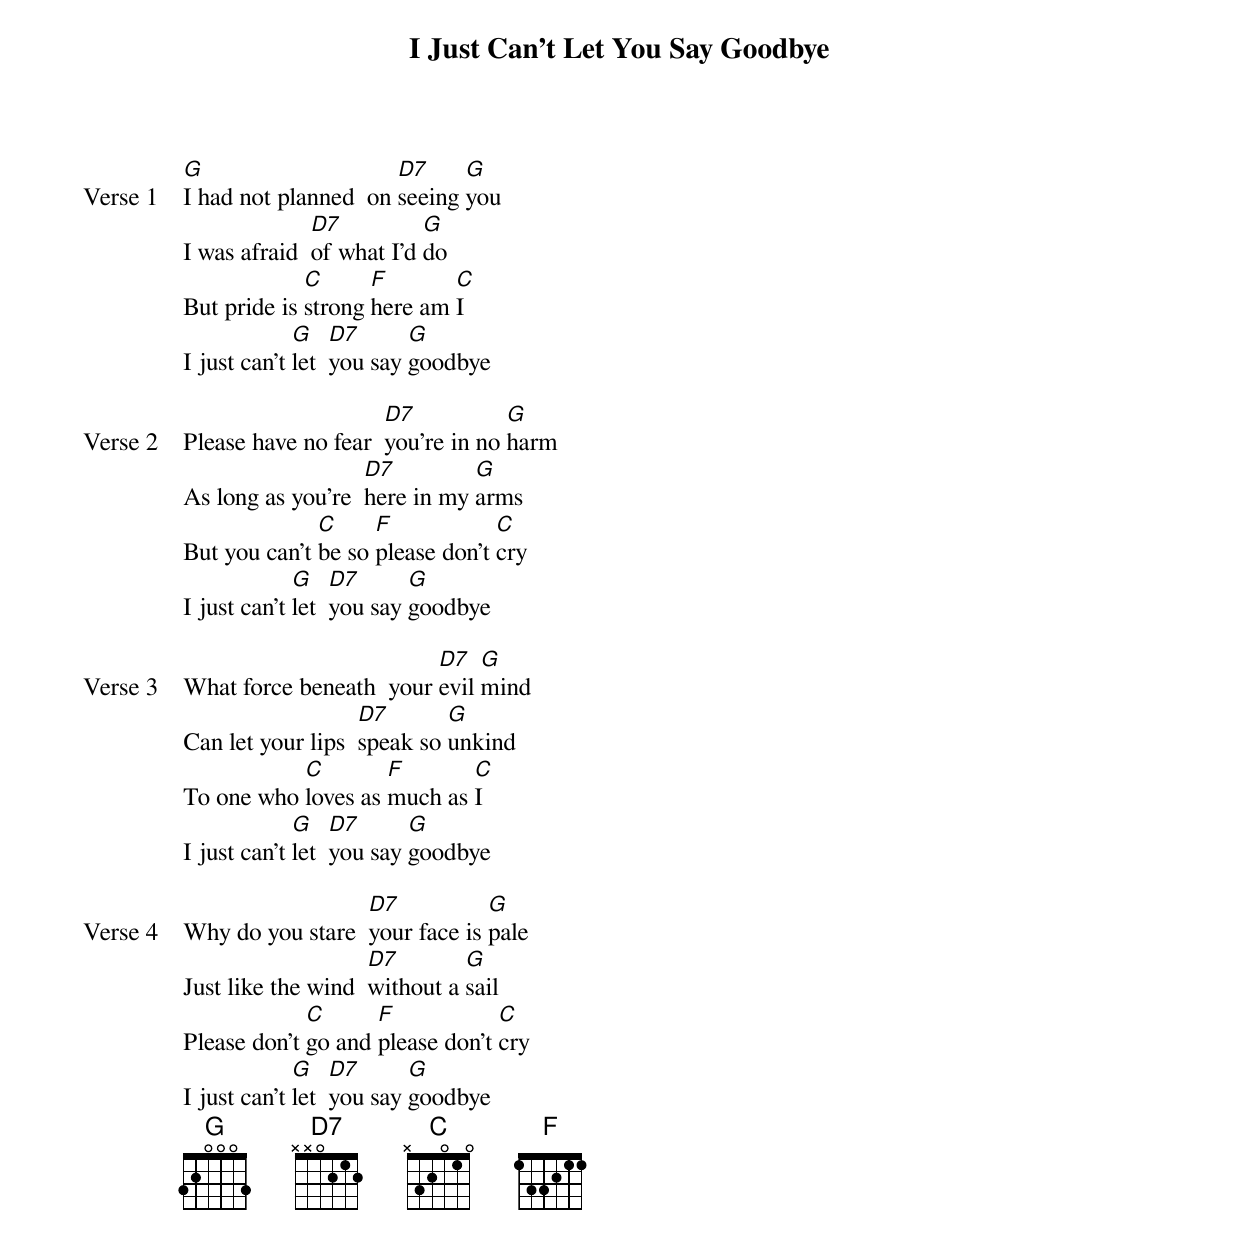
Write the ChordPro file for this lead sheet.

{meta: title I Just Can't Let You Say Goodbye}
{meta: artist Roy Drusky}
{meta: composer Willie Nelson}

{start_of_verse: Verse 1}
[G]I had not planned  on [D7]seeing [G]you
I was afraid  [D7]of what I'd [G]do
But pride is [C]strong [F]here am [C]I
I just can't [G]let  [D7]you say [G]goodbye
{end_of_verse}

{start_of_verse: Verse 2}
Please have no fear  [D7]you're in no [G]harm
As long as you're  [D7]here in my [G]arms
But you can't [C]be so [F]please don't [C]cry
I just can't [G]let  [D7]you say [G]goodbye
{end_of_verse}

{start_of_verse: Verse 3}
What force beneath  your [D7]evil [G]mind
Can let your lips  [D7]speak so [G]unkind
To one who [C]loves as [F]much as [C]I
I just can't [G]let  [D7]you say [G]goodbye
{end_of_verse}

{start_of_verse: Verse 4}
Why do you stare  [D7]your face is [G]pale
Just like the wind  [D7]without a [G]sail
Please don’t [C]go and [F]please don’t [C]cry
I just can't [G]let  [D7]you say [G]goodbye
{end_of_verse}
